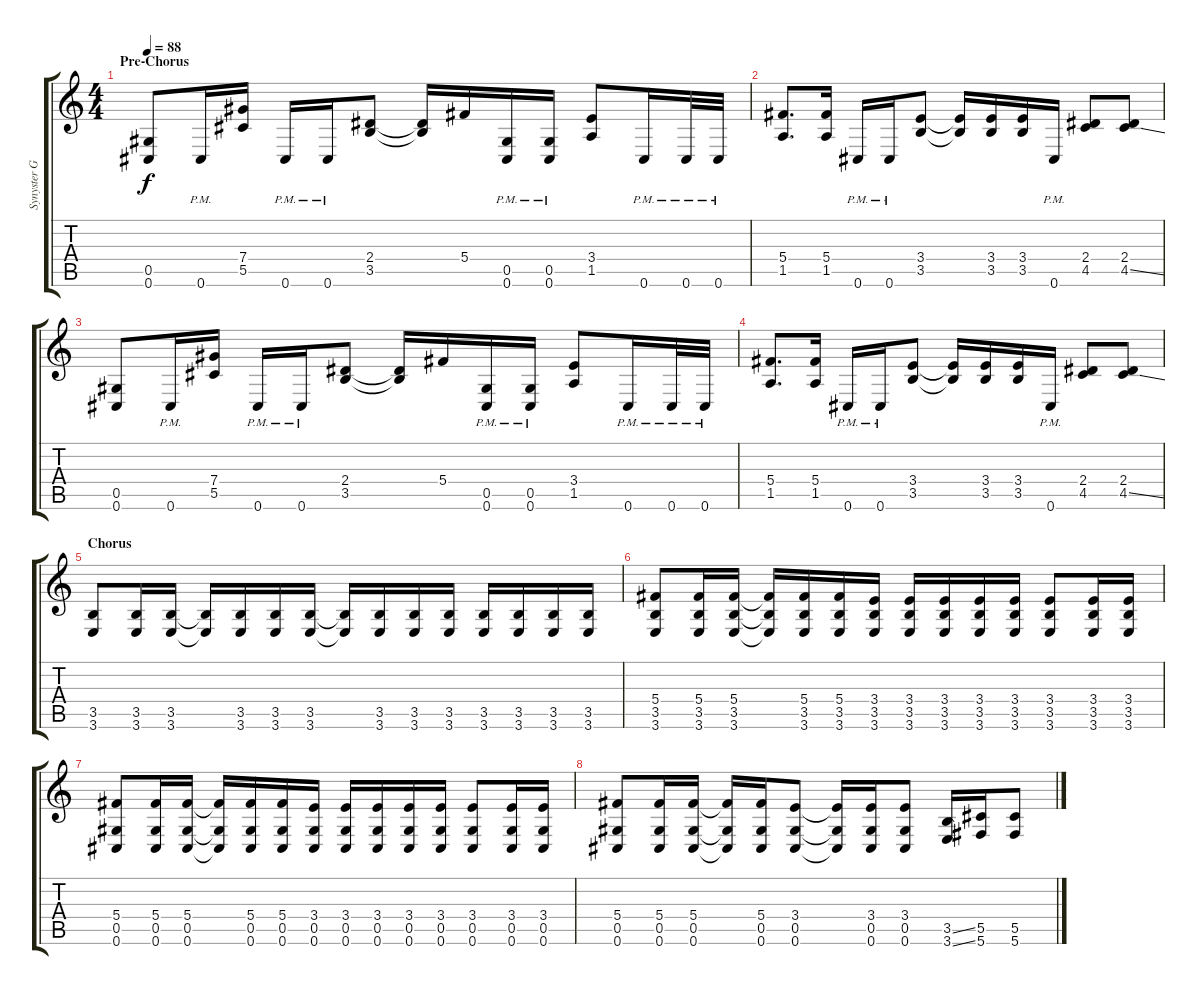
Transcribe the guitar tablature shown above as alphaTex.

\track ("Synyster Gates (Rhythm)" "Synyster G") {instrument distortionguitar}
\staff {score tabs}
\tuning (Eb4 Bb3 Gb3 Db3 Ab2 Db2) {hide}
\ts (4 4)
\section ("" "Pre-Chorus")
\tempo 88
\clef g2
\ks c
(0.5 0.6).8{dy f} 0.6{pm}.16 (7.4 5.5).16 0.6{pm}.16 0.6{pm}.16 (2.4 3.5).8 (2.4{t} 3.5{t}).16 5.4.16 (0.5{pm} 0.6{pm}).16 (0.5{pm} 0.6{pm}).16 (3.4 1.5).8 0.6{pm}.16 0.6{pm}.32 0.6{pm}.32 |
(5.4 1.5).8{d} (5.4 1.5).16 0.6{pm}.16 0.6{pm}.16 (3.4 3.5).8 (3.4{t} 3.5{t}).16 (3.4 3.5).16 (3.4 3.5).16 0.6{pm}.16 (2.4 4.5).8 (2.4 4.5{ss}).8 |
(0.5 0.6).8 0.6{pm}.16 (7.4 5.5).16 0.6{pm}.16 0.6{pm}.16 (2.4 3.5).8 (2.4{t} 3.5{t}).16 5.4.16 (0.5{pm} 0.6{pm}).16 (0.5{pm} 0.6{pm}).16 (3.4 1.5).8 0.6{pm}.16 0.6{pm}.32 0.6{pm}.32 |
(5.4 1.5).8{d} (5.4 1.5).16 0.6{pm}.16 0.6{pm}.16 (3.4 3.5).8 (3.4{t} 3.5{t}).16 (3.4 3.5).16 (3.4 3.5).16 0.6{pm}.16 (2.4 4.5).8 (2.4 4.5{ss}).8 |
\section ("" "Chorus")
(3.5 3.6).8 (3.5 3.6).16 (3.5 3.6).16 (3.5{t} 3.6{t}).16 (3.5 3.6).16 (3.5 3.6).16 (3.5 3.6).16 (3.5{t} 3.6{t}).16 (3.5 3.6).16 (3.5 3.6).16 (3.5 3.6).16 (3.5 3.6).16 (3.5 3.6).16 (3.5 3.6).16 (3.5 3.6).16 |
(5.4 3.5 3.6).8 (5.4 3.5 3.6).16 (5.4 3.5 3.6).16 (5.4{t} 3.5{t} 3.6{t}).16 (5.4 3.5 3.6).16 (5.4 3.5 3.6).16 (3.4 3.5 3.6).16 (3.4 3.5 3.6).16 (3.4 3.5 3.6).16 (3.4 3.5 3.6).16 (3.4 3.5 3.6).16 (3.4 3.5 3.6).8 (3.4 3.5 3.6).16 (3.4 3.5 3.6).16 |
(5.4 0.5 0.6).8 (5.4 0.5 0.6).16 (5.4 0.5 0.6).16 (5.4{t} 0.5{t} 0.6{t}).16 (5.4 0.5 0.6).16 (5.4 0.5 0.6).16 (3.4 0.5 0.6).16 (3.4 0.5 0.6).16 (3.4 0.5 0.6).16 (3.4 0.5 0.6).16 (3.4 0.5 0.6).16 (3.4 0.5 0.6).8 (3.4 0.5 0.6).16 (3.4 0.5 0.6).16 |
(5.4 0.5 0.6).8 (5.4 0.5 0.6).16 (5.4 0.5 0.6).16 (5.4{t} 0.5{t} 0.6{t}).16 (5.4 0.5 0.6).16 (3.4 0.5 0.6).8 (3.4{t} 0.5{t} 0.6{t}).16 (3.4 0.5 0.6).16 (3.4 0.5 0.6).8 (3.5{ss} 3.6{ss}).16 (5.5 5.6).16 (5.5 5.6).8
